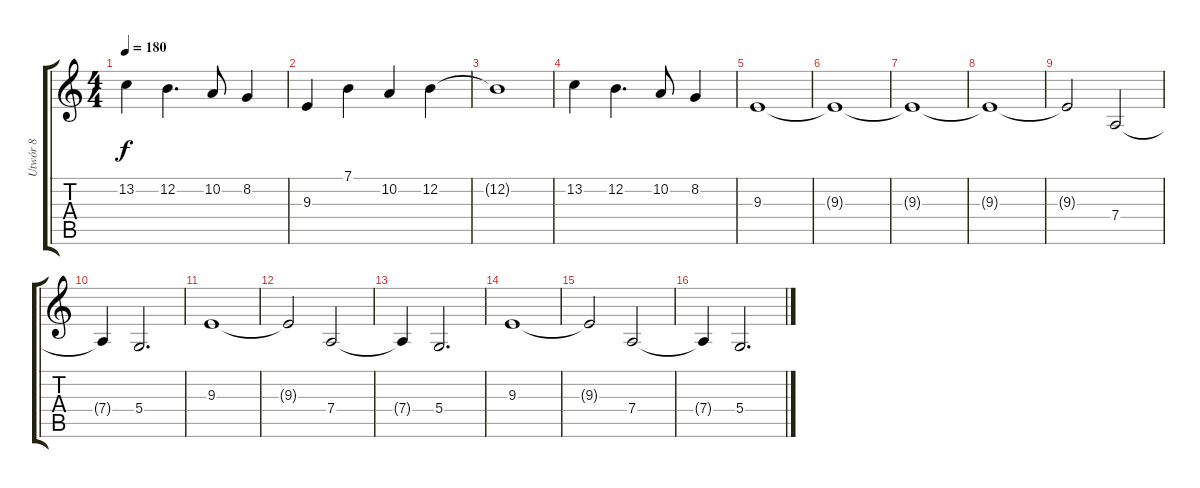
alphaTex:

\track ("Utwór 8" "Utwór 8") {instrument stringensemble1}
\staff {score tabs}
\tuning (E4 B3 G3 D3 A2 E2) {hide}
\ts (4 4)
\tempo 180
\clef g2
\ks c
13.2.4{dy f} 12.2.4{d} 10.2.8 8.2.4 |
9.3.4 7.1.4 10.2.4 12.2.4 |
12.2{t}.1 |
13.2.4 12.2.4{d} 10.2.8 8.2.4 |
9.3.1 |
9.3{t}.1 |
9.3{t}.1 |
9.3{t}.1 |
9.3{t}.2 7.4.2 |
7.4{t}.4 5.4.2{d} |
9.3.1 |
9.3{t}.2 7.4.2 |
7.4{t}.4 5.4.2{d} |
9.3.1 |
9.3{t}.2 7.4.2 |
7.4{t}.4 5.4.2{d}
